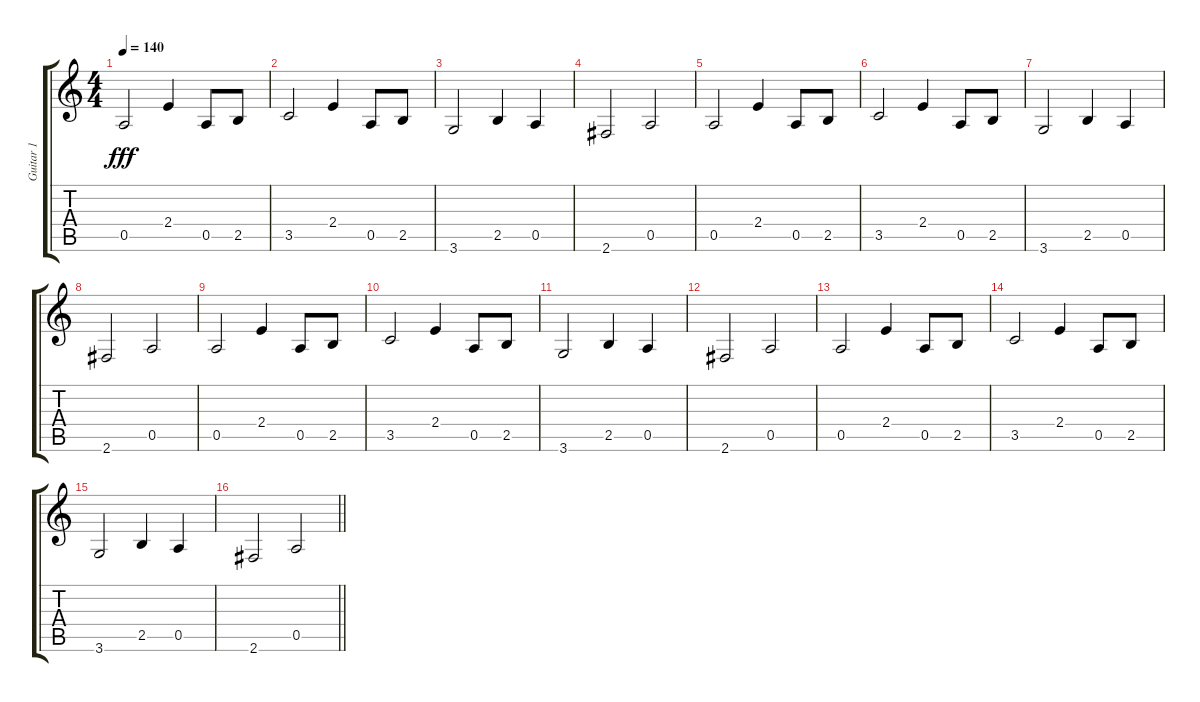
\track ("Guitar 1" "Guitar 1") {instrument acousticguitarsteel}
\staff {score tabs}
\tuning (E4 B3 G3 D3 A2 E2) {hide}
\ts (4 4)
\tempo 140
\clef g2
\ks c
0.5.2{dy fff} 2.4.4 0.5.8 2.5.8 |
3.5.2 2.4.4 0.5.8 2.5.8 |
3.6.2 2.5.4 0.5.4 |
2.6.2 0.5.2 |
0.5.2 2.4.4 0.5.8 2.5.8 |
3.5.2 2.4.4 0.5.8 2.5.8 |
3.6.2 2.5.4 0.5.4 |
2.6.2 0.5.2 |
0.5.2 2.4.4 0.5.8 2.5.8 |
3.5.2 2.4.4 0.5.8 2.5.8 |
3.6.2 2.5.4 0.5.4 |
2.6.2 0.5.2 |
0.5.2 2.4.4 0.5.8 2.5.8 |
3.5.2 2.4.4 0.5.8 2.5.8 |
3.6.2 2.5.4 0.5.4 |
\barLineRight lightlight
2.6.2 0.5.2
